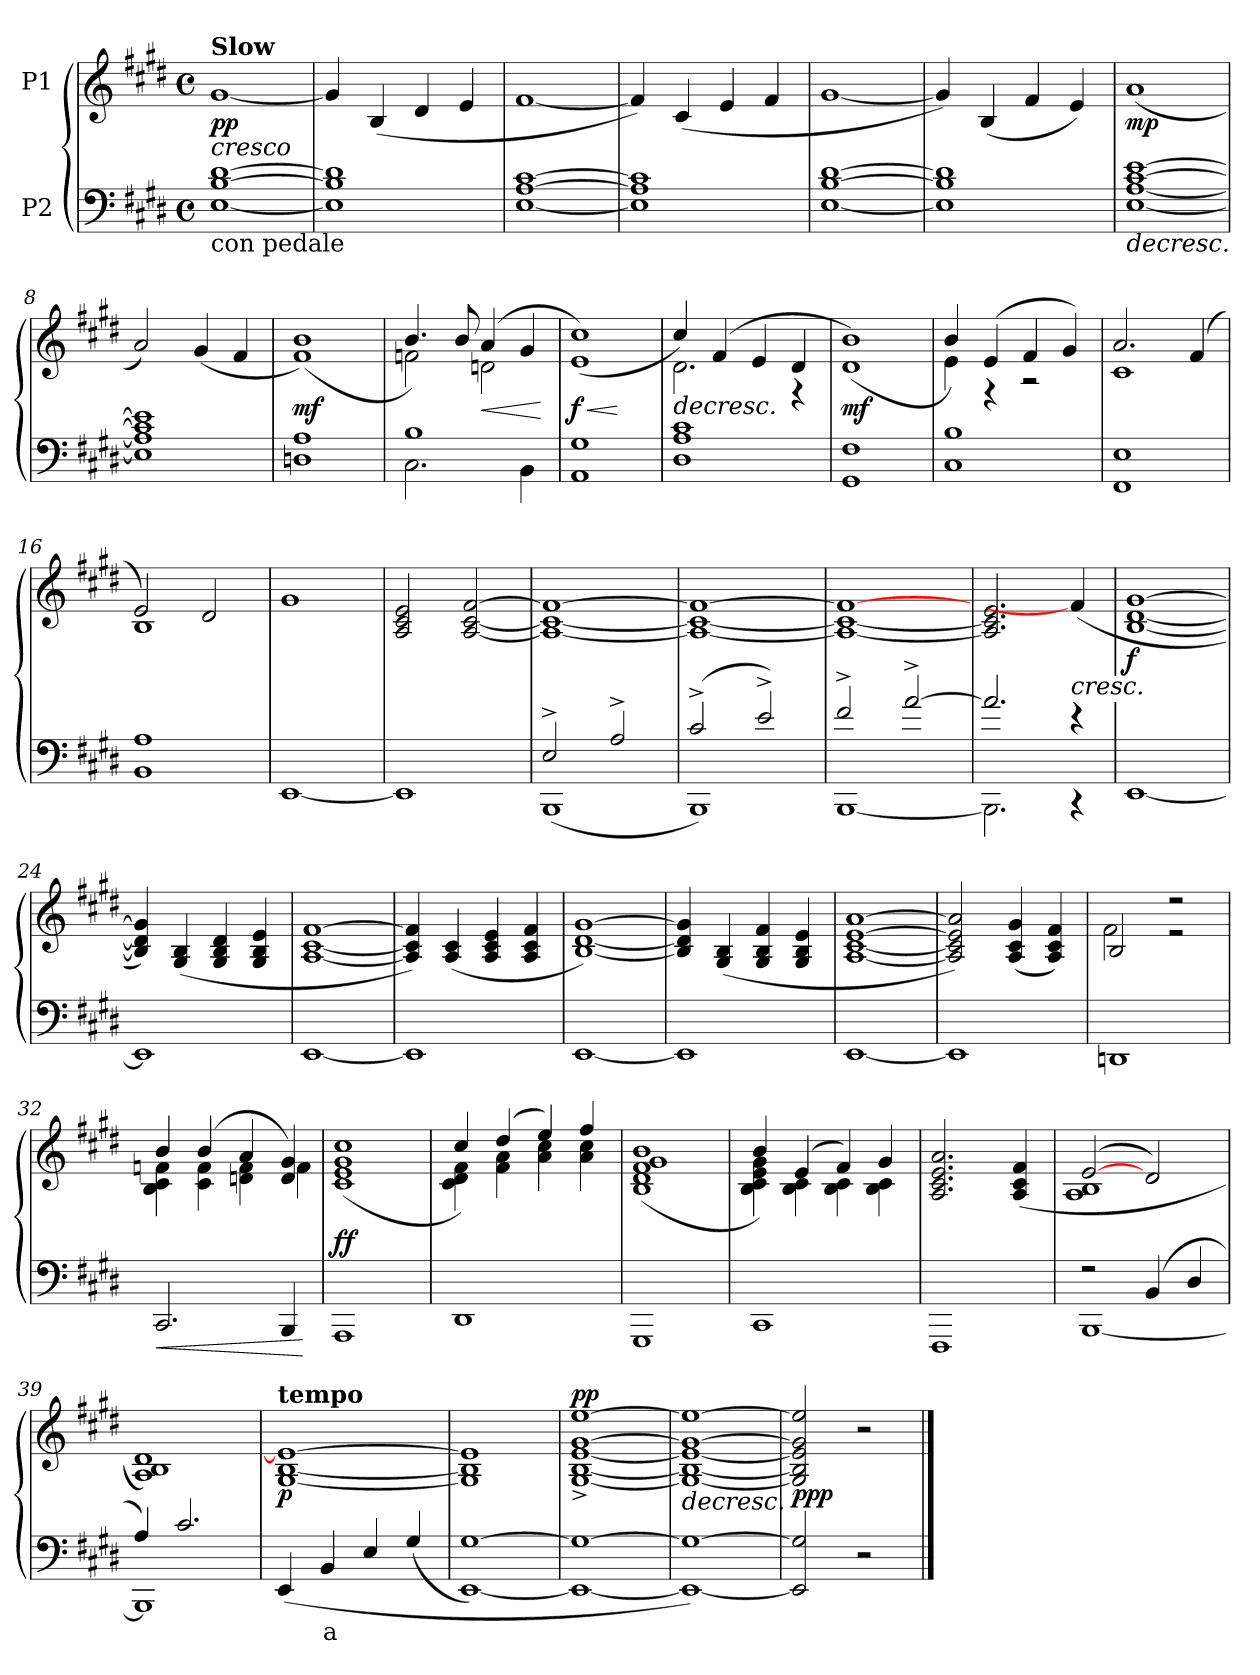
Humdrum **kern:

**kern	**text	**dynam	**kern	**dynam
*part2	*part2	*part2	*part1	*part1
*staff2	*staff2	*staff2	*staff1	*staff1
*I"P2	*	*	*I"P1	*
*clefF4	*	*	*clefG2	*
*k[f#c#g#d#]	*	*	*k[f#c#g#d#]	*
*E:	*	*	*E:	*
*M4/4	*	*	*M4/4	*
*met(c)	*	*	*met(c)	*
*MM180	*	*	*MM180	*
=1	=1	=1	=1	=1
!	!	!	!LO:TX:b:i:t=cresco	!
!	!	!	!LO:TX:a:B:t=Slow	!
!LO:TX:b:t=con pedale	!	!	!	!
!	!	!	!	!LO:DY:b
[1E [1B [1d#	.	.	[1g#	pp
=2	=2	=2	=2	=2
1E] 1B] 1d#]	.	.	4g#/]	.
.	.	.	(4B/	.
.	.	.	4d#/	.
.	.	.	4e/	.
=3	=3	=3	=3	=3
[1E [1A [1c#	.	.	[1f#	.
=4	=4	=4	=4	=4
1E] 1A] 1c#]	.	.	4f#/])	.
.	.	.	(4c#/	.
.	.	.	4e/	.
.	.	.	4f#/	.
=5	=5	=5	=5	=5
[1E [1B [1d#	.	.	[1g#	.
=6	=6	=6	=6	=6
1E] 1B] 1d#]	.	.	4g#/])	.
.	.	.	(4B/	.
.	.	.	4f#/	.
.	.	.	4e/)	.
.	.	.	.	]
!!LO:LB:g=z
=7	=7	=7	=7	=7
!	!	!LO:HP:b	!	!LO:DY:b
[1E [1A [1c# [1e	.	>	(1a	mp
=8	=8	=8	=8	=8
1E] 1A] 1c#] 1e]	.	.	2a/)	.
.	.	.	(4g#/	.
.	.	.	4f#/	.
=9	=9	=9	=9	=9
!	!	!	!	!LO:DY:b
1Dn 1A	.	.	(1f# 1b)	mf
=10	=10	=10	=10	=10
*^	*	*	*^	*
1B	2.C#\	.	.	4.b/)	2fn\	.
.	.	.	.	8b/	.	.
!	!	!	!	!	!	!LO:HP:b
.	.	.	.	(4a/	2dn\	<
.	4BB\	.	.	4g#/	.	.
*v	*v	*	*	*	*	*
*	*	*	*v	*v	*
.	.	.	.	[
=11	=11	=11	=11	=11
!	!	!	!	!LO:HP:b
!	!	!	!	!LO:DY:n=1:b
1AA 1G#	.	.	(1e 1cc#)	< f
.	.	.	.	[
=12	=12	=12	=12	=12
!	!	!	!	!LO:HP:b
*	*	*	*^	*
1D# 1A 1c#	.	.	4cc#/)	2.d#\	>
.	.	.	(4f#/	.	.
.	.	.	4e/	.	.
.	.	.	4d#/	4r	.
=13	=13	=13	=13	=13	=13
!	!	!	!	!	!LO:DY:b
*	*	*	*v	*v	*
1GG# 1F#	.	.	(1d# 1b)	mf
!!LO:LB:g=z
=14	=14	=14	=14	=14
*	*	*	*^	*
1C# 1B	.	.	4b/)	4e\	.
.	.	.	(4e/	4r	.
.	.	.	4f#/	2r	.
.	.	.	4g#/)	.	.
=15	=15	=15	=15	=15	=15
1FF# 1E	.	.	2.a/	1c#	.
.	.	.	(4f#/	.	.
=16	=16	=16	=16	=16	=16
1BB 1A	.	.	2e/)	1B	.
.	.	.	2d#/	.	.
*	*	*	*v	*v	*
=17	=17	=17	=17	=17
[1EE	.	.	1g#	.
=18	=18	=18	=18	=18
1EE]	.	.	2A/ 2c#/ 2e/	.
.	.	.	[2A/ [2c#/ [2f#/	.
=19	=19	=19	=19	=19
*^	*	*	*	*
2E^/	(1BBB	.	.	1A_ 1c#_ 1f#_	.
2A^/	.	.	.	.	.
=20	=20	=20	=20	=20	=20
(2c#^/	1BBB)	.	.	1A_ 1c#_ 1f#_	.
2e^/)	.	.	.	.	.
!!LO:LB:g=z
=21	=21	=21	=21	=21	=21
2f#^/	[1BBB	.	.	1A_ 1c#_ 1f#_	.
[2a^/	.	.	.	.	.
=22	=22	=22	=22	=22	=22
2.a/]	2.BBB\]	.	.	2.A/] 2.c#/] 2.e/	.
!	!	!	!	!	!LO:HP:b
4r	4r	.	.	(4f#/]	<
*v	*v	*	*	*	*
.	.	.	.	]
=23	=23	=23	=23	=23
!	!	!	!	!LO:DY:b
[1EE	.	.	[1B [1d# [1g#	f
=24	=24	=24	=24	=24
1EE]	.	.	4B/] 4d#/] 4g#/])	.
.	.	.	(4G#/ 4B/	.
.	.	.	4G#/ 4B/ 4d#/	.
.	.	.	4G#/ 4B/ 4e/	.
=25	=25	=25	=25	=25
[1EE	.	.	[1A [1c# [1f#	.
=26	=26	=26	=26	=26
1EE]	.	.	4A/] 4c#/] 4f#/])	.
.	.	.	(4A/ 4c#/	.
.	.	.	4A/ 4c#/ 4e/	.
.	.	.	4A/ 4c#/ 4f#/	.
=27	=27	=27	=27	=27
[1EE	.	.	[1B [1d# [1g#)	.
!!LO:LB:g=z
=28	=28	=28	=28	=28
1EE]	.	.	4B/] 4d#/] 4g#/]	.
.	.	.	(4G#/ 4B/	.
.	.	.	4G#/ 4B/ 4f#/	.
.	.	.	4G#/ 4B/ 4e/	.
=29	=29	=29	=29	=29
[1EE	.	.	[1A [1c# [1e [1a	.
=30	=30	=30	=30	=30
1EE]	.	.	2A/] 2c#/] 2e/] 2a/])	.
.	.	.	(4A/ 4c#/ 4g#/	.
.	.	.	4A/ 4c#/ 4f#/)	.
=31	=31	=31	=31	=31
*	*	*	*^	*
1DDn	.	.	2B/	2f#\	.
.	.	.	2r	2r	.
=32	=32	=32	=32	=32	=32
!	!	!LO:HP:b	!	!	!
2.CC#/	.	<	4b/	4B\ 4c#\ 4fn\	.
.	.	.	(4b/	4c#\ 4f\	.
.	.	.	4a/	4dn\ 4f\	.
4BBB/	.	]	4d/ 4g#/)	4f\	.
*	*	*	*v	*v	*
.	.	[	.	.
=33	=33	=33	=33	=33
!	!	!LO:DY:a	!	!
1AAA	.	ff	(1c# 1e 1g# 1cc#	.
=34	=34	=34	=34	=34
*	*	*	*^	*
1DD#	.	.	4cc#/)	4c#\ 4d#\ 4f#\	.
.	.	.	(4dd#/	4f#\ 4a\	.
.	.	.	4ee/)	4a\ 4cc#\	.
.	.	.	4ff#/	4a\ 4cc#\	.
*	*	*	*v	*v	*
!!LO:PB:g=z
=35	=35	=35	=35	=35
1GGG#	.	.	(1B 1d# 1f# 1g# 1b	.
=36	=36	=36	=36	=36
*	*	*	*^	*
1CC#	.	.	4b/)	4B\ 4c#\ 4e\ 4g#\	.
.	.	.	(4e/	4B\ 4c#\	.
.	.	.	4f#/)	4B\ 4c#\	.
.	.	.	4g#/	4B\ 4c#\	.
*	*	*	*v	*v	*
=37	=37	=37	=37	=37
1FFF#	.	.	2.A/ 2.c#/ 2.e/ 2.a/	.
.	.	.	(4A/ 4c#/ 4f#/	.
=38	=38	=38	=38	=38
*^	*	*	*^	*
2r	[1BBB	.	.	([2e/	1A 1B	.
(4BB/	.	.	.	2d#/)	.	.
4D#/	.	.	.	.	.	.
*	*	*	*	*v	*v	*
=39	=39	=39	=39	=39	=39
4A/)	1BBB]	.	.	1A 1B 1d#)	.
2.c#/	.	.	.	.	.
*v	*v	*	*	*	*
!!LO:LB:g=z
=40	=40	=40	=40	=40
!	!	!	!LO:TX:a:B:t=tempo	!
!	!	!	!	!LO:DY:b
(4EE/	.	.	[1G# [1B 1e_	p
4BB/	a	.	.	.
4E/	.	.	.	.
(4G#/	.	.	.	.
=41	=41	=41	=41	=41
[1EE [1G#)	.	.	1G#] 1B] 1e]	.
=42	=42	=42	=42	=42
!	!	!	!	!LO:DY:a
1EE_ 1G#_	.	.	[1G#^ [1B^ [1e^ [1g#^ [1ee^	pp
.	.	.	.	[
=43	=43	=43	=43	=43
!	!	!	!	!LO:HP:b
1EE_ 1G#_)	.	.	1G#_ 1B_ 1e_ 1g#_ 1ee_	>
=44	=44	=44	=44	=44
!	!	!LO:DY:a	!	!
2EE/] 2G#/]	.	ppp	2G#/] 2B/] 2e/] 2g#/] 2ee/]	.
2r	.	.	2r	.
==	==	==	==	==
*-	*-	*-	*-	*-
